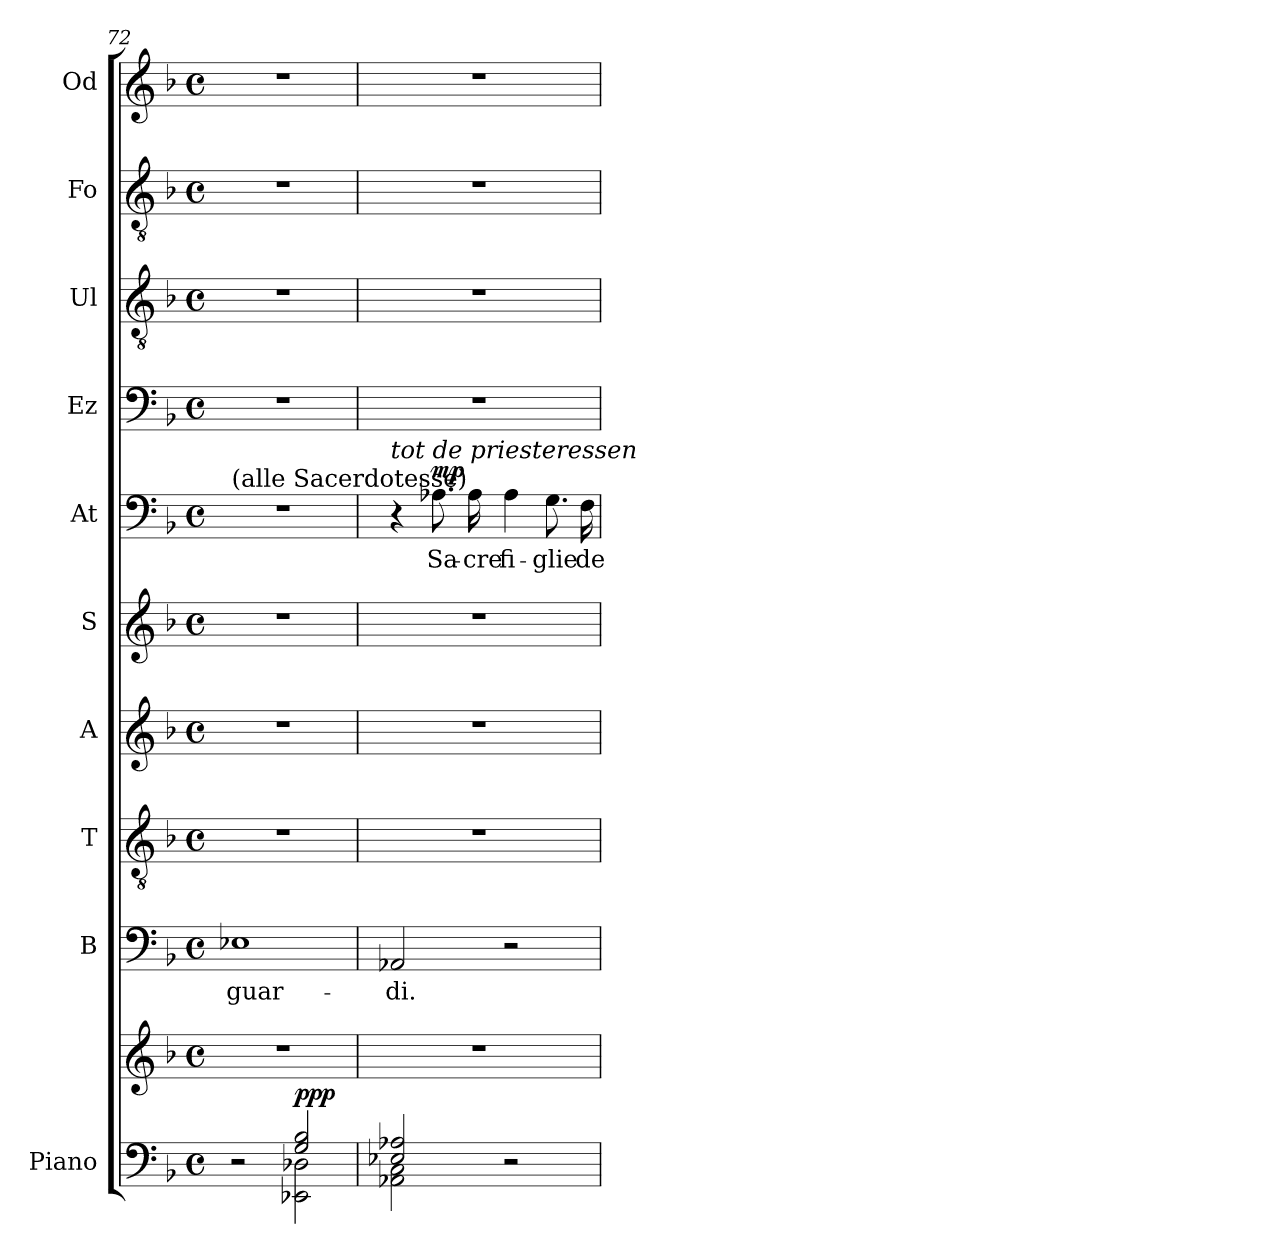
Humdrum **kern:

**kern	**kern	**dynam	**kern	**text	**kern	**kern	**kern	**kern	**text	**dynam	**kern	**kern	**kern	**kern
*part10	*part10	*part10	*part9	*part9	*part8	*part7	*part6	*part5	*part5	*part5	*part4	*part3	*part2	*part1
*staff11	*staff10	*staff10/11	*staff9	*staff9	*staff8	*staff7	*staff6	*staff5	*staff5	*staff5	*staff4	*staff3	*staff2	*staff1
*I"Piano	*	*	*I"B	*	*I"T	*I"A	*I"S	*I"At	*	*	*I"Ez	*I"Ul	*I"Fo	*I"Od
*I'Pno	*	*	*I'B	*	*I'T	*I'A	*I'S	*I'At	*	*	*I'Ez	*I'Ul	*I'Fo	*I'Od
*clefF4	*clefG2	*	*clefF4	*	*clefGv2	*clefG2	*clefG2	*clefF4	*	*	*clefF4	*clefGv2	*clefGv2	*clefG2
*k[b-]	*k[b-]	*	*k[b-]	*	*k[b-]	*k[b-]	*k[b-]	*k[b-]	*	*	*k[b-]	*k[b-]	*k[b-]	*k[b-]
*M4/4	*M4/4	*	*M4/4	*	*M4/4	*M4/4	*M4/4	*M4/4	*	*	*M4/4	*M4/4	*M4/4	*M4/4
*met(c)	*met(c)	*	*met(c)	*	*met(c)	*met(c)	*met(c)	*met(c)	*	*	*met(c)	*met(c)	*met(c)	*met(c)
=72	=72	=72	=72	=72	=72	=72	=72	=72	=72	=72	=72	=72	=72	=72
*^	*	*	*	*	*	*	*	*	*	*	*	*	*	*
!	!	!	!	!	!	!	!	!	!LO:TX:a:t=(alle Sacerdotesse)	!	!	!	!	!	!
!	!	!	!	!	!LO:LY:b	!	!	!	!	!	!	!	!	!	!
2r	2ryy	1r	.	1E-X	guar-	1r	1r	1r	1r	.	.	1r	1r	1r	1r
!	!	!	!LO:DY:a=2	!	!	!	!	!	!	!	!	!	!	!	!
2G/ 2B-/	2EE-X\ 2D-X\	.	ppp	.	.	.	.	.	.	.	.	.	.	.	.
=73	=73	=73	=73	=73	=73	=73	=73	=73	=73	=73	=73	=73	=73	=73	=73
!	!	!	!	!	!	!	!	!	!LO:TX:a:i:t=tot de priesteressen	!	!	!	!	!	!
!	!	!	!	!	!LO:LY:b	!	!	!	!	!	!	!	!	!	!
2E-X/ 2A-X/	2AA-X\ 2C\	1r	.	2AA-X/	-di.	1r	1r	1r	4r	.	.	1r	1r	1r	1r
!	!	!	!	!	!	!	!	!	!	!LO:LY:b	!LO:DY:a	!	!	!	!
.	.	.	.	.	.	.	.	.	8.A-X\	Sa-	mp	.	.	.	.
!	!	!	!	!	!	!	!	!	!	!LO:LY:b	!	!	!	!	!
.	.	.	.	.	.	.	.	.	16A-\	-cre	.	.	.	.	.
!	!	!	!	!	!	!	!	!	!	!LO:LY:b	!	!	!	!	!
2r	2ryy	.	.	2r	.	.	.	.	4A-\	fi-	.	.	.	.	.
!	!	!	!	!	!	!	!	!	!	!LO:LY:b	!	!	!	!	!
.	.	.	.	.	.	.	.	.	8.G\	-glie	.	.	.	.	.
!	!	!	!	!	!	!	!	!	!	!LO:LY:b	!	!	!	!	!
.	.	.	.	.	.	.	.	.	16F\	de-	.	.	.	.	.
*v	*v	*	*	*	*	*	*	*	*	*	*	*	*	*	*
=	=	=	=	=	=	=	=	=	=	=	=	=	=	=
*-	*-	*-	*-	*-	*-	*-	*-	*-	*-	*-	*-	*-	*-	*-
